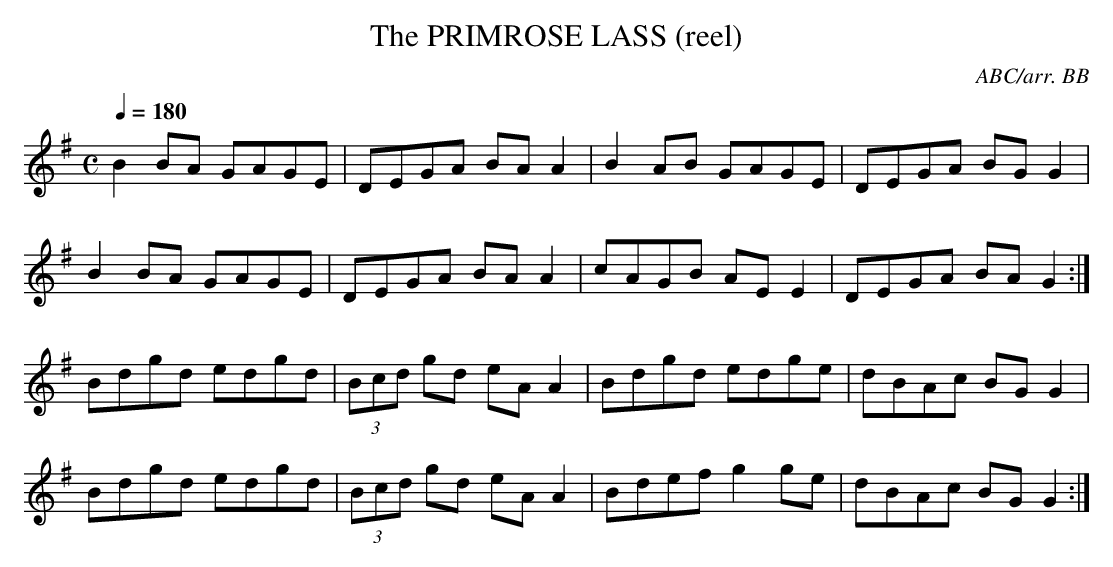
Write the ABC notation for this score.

X:1
T:PRIMROSE LASS (reel), The
C:ABC/arr. BB
M:C
Q:1/4=180
K:G
B2BA GAGE|DEGA BAA2|B2AB GAGE|DEGA BGG2|
B2BA GAGE|DEGA BAA2|cAGB AEE2|DEGA BAG2:|
Bdgd edgd|(3Bcd gd eAA2|Bdgd edge|dBAc BGG2|
Bdgd edgd|(3Bcd gd eAA2|Bdef g2ge|dBAc BGG2:|
